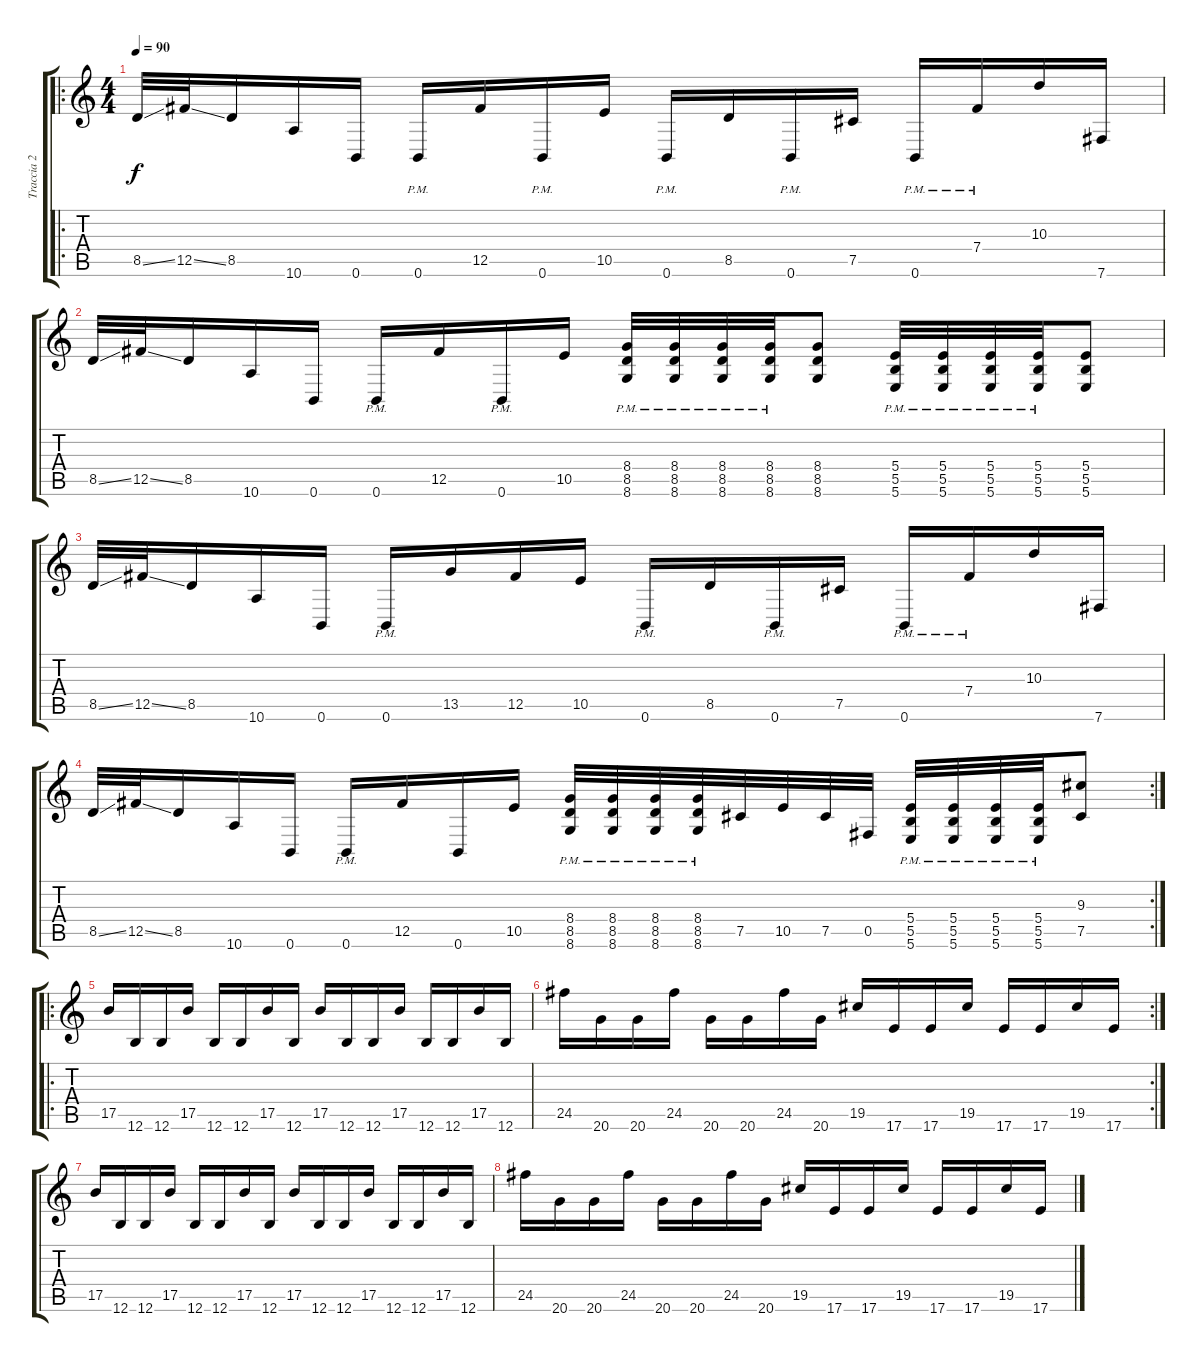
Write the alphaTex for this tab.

\track ("Traccia 2" "Traccia 2") {instrument distortionguitar}
\staff {score tabs}
\tuning (Db4 Ab3 E3 B2 Gb2 B1) {hide}
\ro
\ts (4 4)
\tempo 90
\clef g2
\ks c
8.5{ss}.32{dy f} 12.5{ss}.32 8.5.16 10.6.16 0.6.16 0.6{pm}.16 12.5.16 0.6{pm}.16 10.5.16 0.6{pm}.16 8.5.16 0.6{pm}.16 7.5.16 0.6{pm}.16 7.4{pm}.16 10.3.16 7.6.16 |
8.5{ss}.32 12.5{ss}.32 8.5.16 10.6.16 0.6.16 0.6{pm}.16 12.5.16 0.6{pm}.16 10.5.16 (8.4 8.5{pm} 8.6).32 (8.4 8.5 8.6{pm}).32 (8.4 8.5{pm} 8.6).32 (8.4 8.5{pm} 8.6).32 (8.4 8.5 8.6).8 (5.4 5.5{pm} 5.6).32 (5.4 5.5{pm} 5.6).32 (5.4 5.5{pm} 5.6).32 (5.4 5.5{pm} 5.6).32 (5.4 5.5 5.6).8 |
8.5{ss}.32 12.5{ss}.32 8.5.16 10.6.16 0.6.16 0.6{pm}.16 13.5.16 12.5.16 10.5.16 0.6{pm}.16 8.5.16 0.6{pm}.16 7.5.16 0.6{pm}.16 7.4{pm}.16 10.3.16 7.6.16 |
\rc 2
8.5{ss}.32 12.5{ss}.32 8.5.16 10.6.16 0.6.16 0.6{pm}.16 12.5.16 0.6.16 10.5.16 (8.4 8.5{pm} 8.6).32 (8.4 8.5 8.6{pm}).32 (8.4 8.5{pm} 8.6).32 (8.4 8.5{pm} 8.6).32 7.5.32 10.5.32 7.5.32 0.5.32 (5.4 5.5{pm} 5.6).32 (5.4 5.5{pm} 5.6).32 (5.4 5.5{pm} 5.6).32 (5.4 5.5{pm} 5.6).32 (9.3 7.5).8 |
\ro
17.5.16 12.6.16 12.6.16 17.5.16 12.6.16 12.6.16 17.5.16 12.6.16 17.5.16 12.6.16 12.6.16 17.5.16 12.6.16 12.6.16 17.5.16 12.6.16 |
\rc 2
24.5.16 20.6.16 20.6.16 24.5.16 20.6.16 20.6.16 24.5.16 20.6.16 19.5.16 17.6.16 17.6.16 19.5.16 17.6.16 17.6.16 19.5.16 17.6.16 |
17.5.16 12.6.16 12.6.16 17.5.16 12.6.16 12.6.16 17.5.16 12.6.16 17.5.16 12.6.16 12.6.16 17.5.16 12.6.16 12.6.16 17.5.16 12.6.16 |
24.5.16 20.6.16 20.6.16 24.5.16 20.6.16 20.6.16 24.5.16 20.6.16 19.5.16 17.6.16 17.6.16 19.5.16 17.6.16 17.6.16 19.5.16 17.6.16
